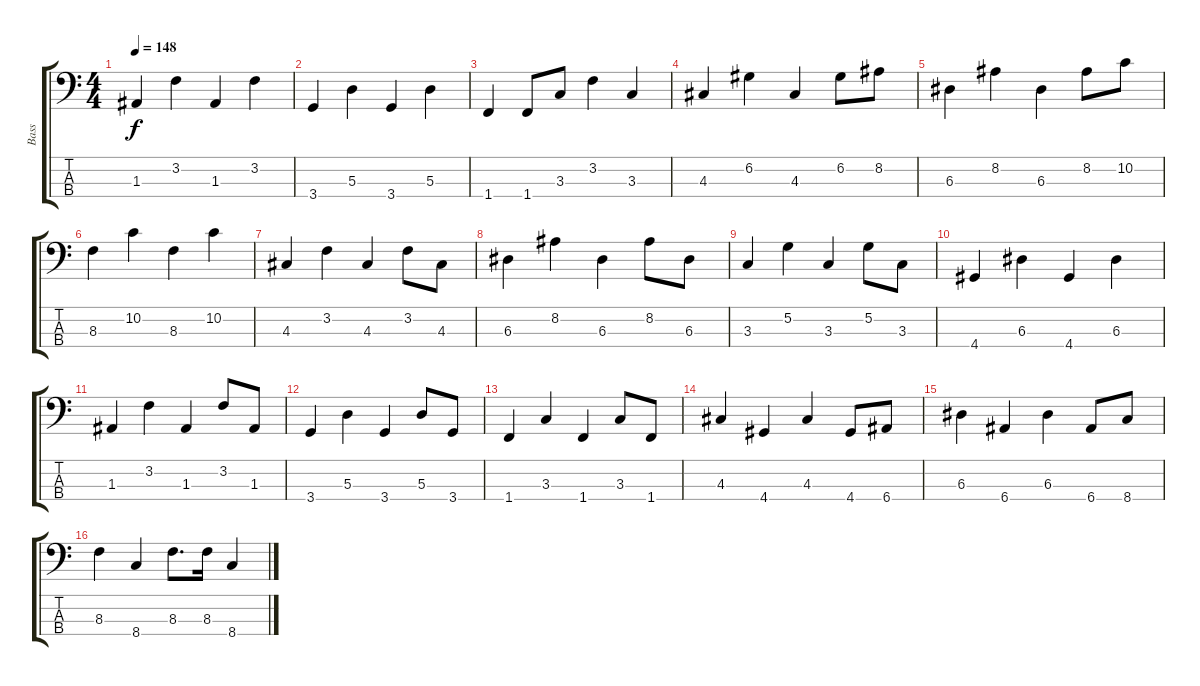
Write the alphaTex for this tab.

\track ("Bass" "Bass") {instrument electricbassfinger}
\staff {score tabs}
\tuning (G2 D2 A1 E1) {hide}
\ts (4 4)
\tempo 148
\clef f4
\ks c
1.3.4{dy f} 3.2.4 1.3.4 3.2.4 |
3.4.4 5.3.4 3.4.4 5.3.4 |
1.4.4 1.4.8 3.3.8 3.2.4 3.3.4 |
4.3.4 6.2.4 4.3.4 6.2.8 8.2.8 |
6.3.4 8.2.4 6.3.4 8.2.8 10.2.8 |
8.3.4 10.2.4 8.3.4 10.2.4 |
4.3.4 3.2.4 4.3.4 3.2.8 4.3.8 |
6.3.4 8.2.4 6.3.4 8.2.8 6.3.8 |
3.3.4 5.2.4 3.3.4 5.2.8 3.3.8 |
4.4.4 6.3.4 4.4.4 6.3.4 |
1.3.4 3.2.4 1.3.4 3.2.8 1.3.8 |
3.4.4 5.3.4 3.4.4 5.3.8 3.4.8 |
1.4.4 3.3.4 1.4.4 3.3.8 1.4.8 |
4.3.4 4.4.4 4.3.4 4.4.8 6.4.8 |
6.3.4 6.4.4 6.3.4 6.4.8 8.4.8 |
8.3.4 8.4.4 8.3.8{d} 8.3.16 8.4.4
